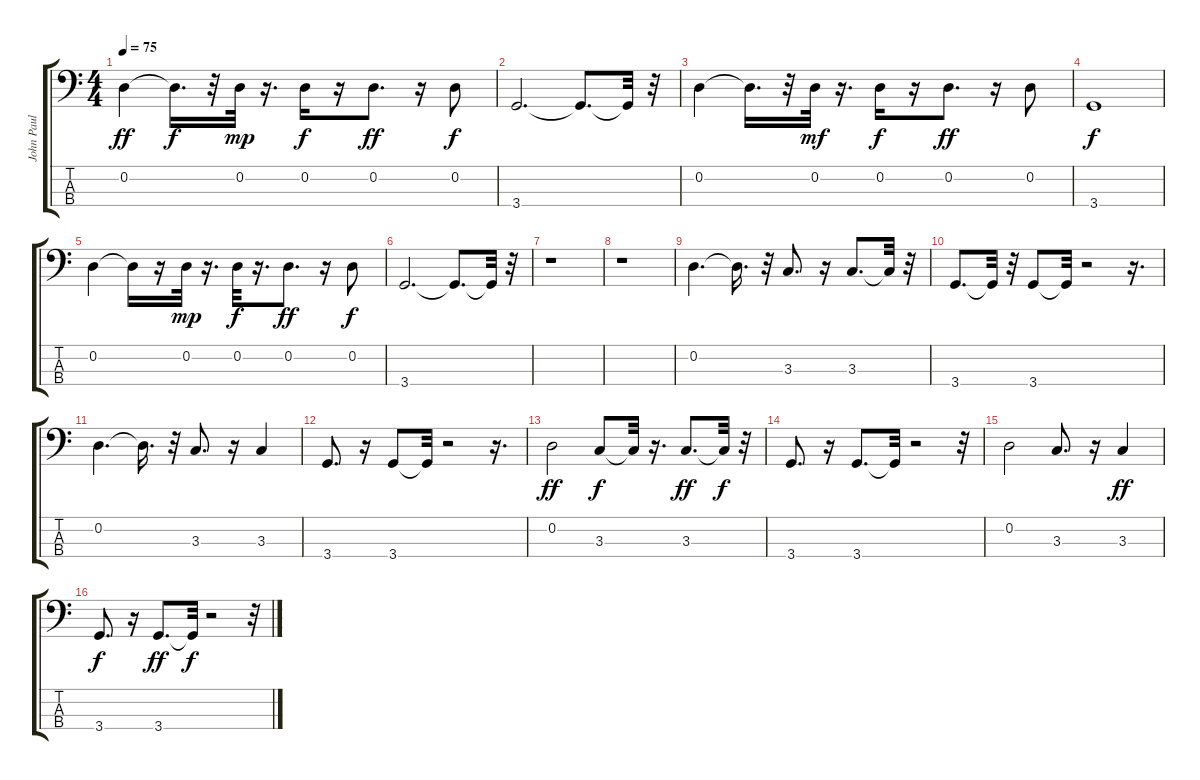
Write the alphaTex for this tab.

\track ("John Paul Jones (Baixo)" "John Paul ") {instrument electricbassfinger}
\staff {score tabs}
\tuning (G2 D2 A1 E1) {hide}
\ts (4 4)
\tempo 75
\clef f4
\ks c
0.2.4{dy ff} 0.2{t}.16{d dy f} r.32 0.2.32{dy mp} r.16{d} 0.2.16{dy f} r.16 0.2.8{d dy ff} r.16 0.2.8{dy f} |
3.4.2{d} 3.4{t}.8{d} 3.4{t}.32 r.32 |
0.2.4 0.2{t}.16{d} r.32 0.2.32{dy mf} r.16{d} 0.2.16{dy f} r.16 0.2.8{d dy ff} r.16 0.2.8 |
3.4.1{dy f} |
0.2.4 0.2{t}.16 r.16 0.2.32{dy mp} r.16{d} 0.2.32{dy f} r.16{d} 0.2.8{d dy ff} r.16 0.2.8{dy f} |
3.4.2{d} 3.4{t}.8{d} 3.4{t}.32 r.32 |
r.1 |
r.1 |
0.2.4{d} 0.2{t}.16{d} r.32 3.3.8{d} r.16 3.3.8{d} 3.3{t}.32 r.32 |
3.4.8{d} 3.4{t}.32 r.32 3.4.8 3.4{t}.32 r.2 r.16{d} |
0.2.4{d} 0.2{t}.16{d} r.32 3.3.8{d} r.16 3.3.4 |
3.4.8{d} r.16 3.4.8 3.4{t}.32 r.2 r.16{d} |
0.2.2{dy ff} 3.3.8{dy f} 3.3{t}.32 r.16{d} 3.3.8{d dy ff} 3.3{t}.32{dy f} r.32 |
3.4.8{d} r.16 3.4.8{d} 3.4{t}.32 r.2 r.32 |
0.2.2 3.3.8{d} r.16 3.3.4{dy ff} |
3.4.8{d dy f} r.16 3.4.8{d dy ff} 3.4{t}.32{dy f} r.2 r.32
